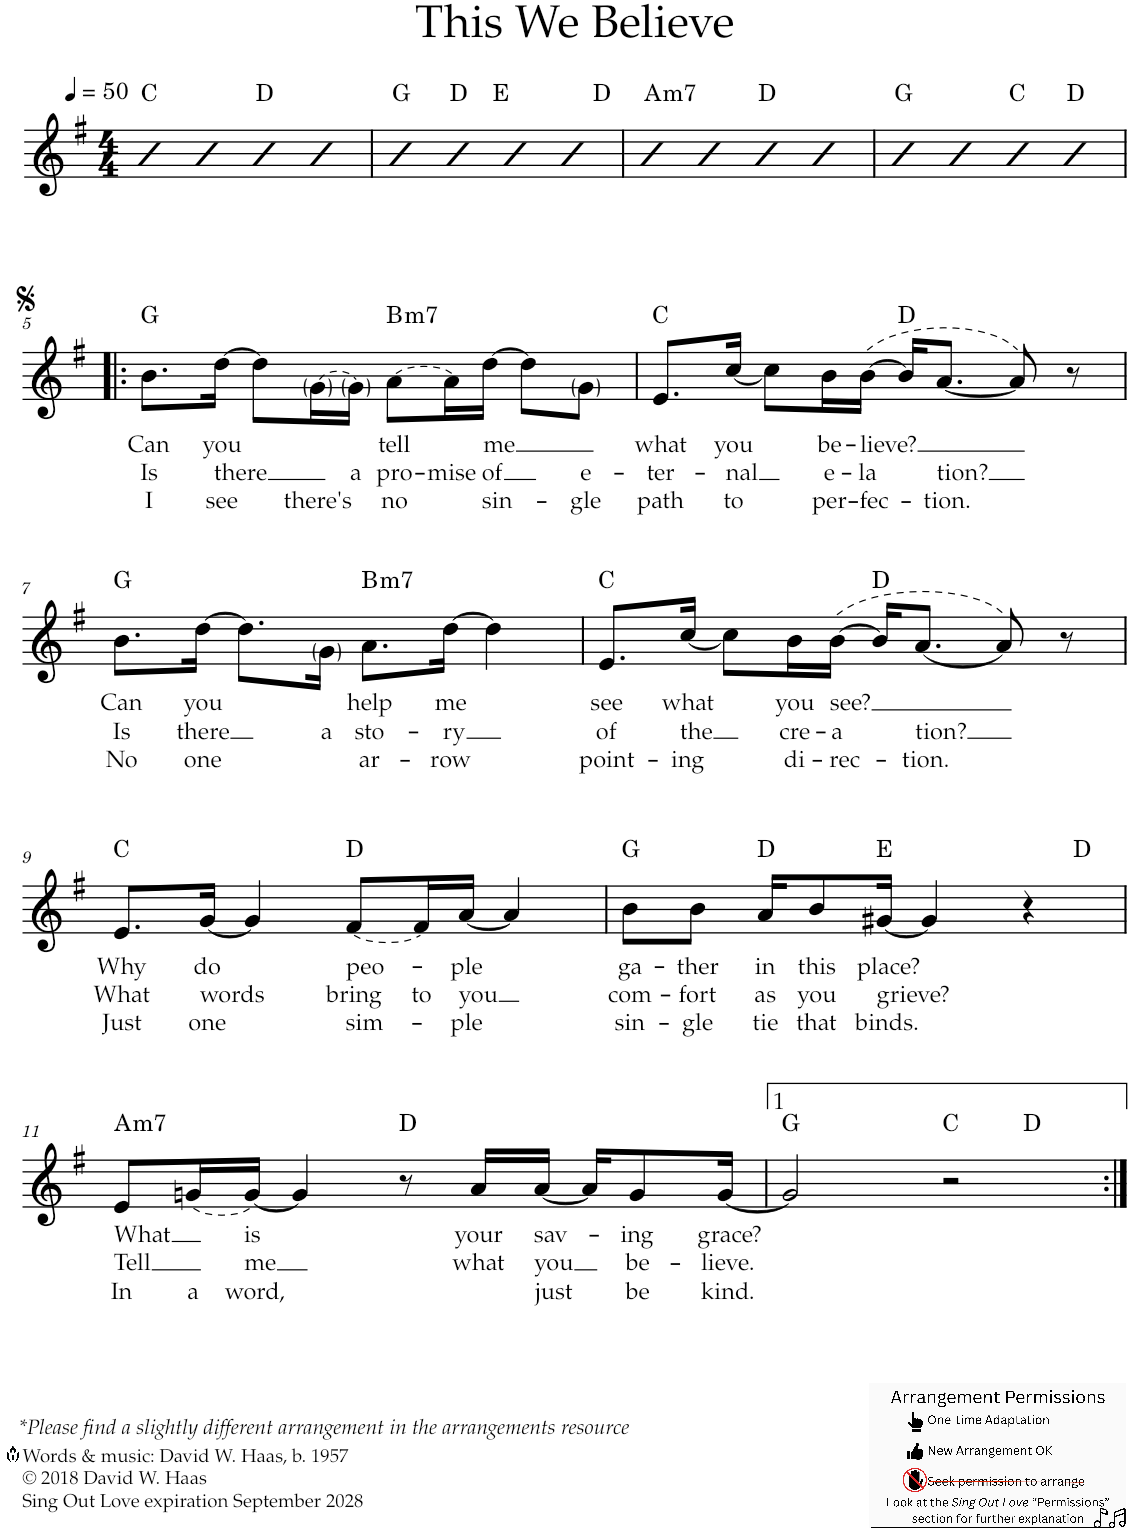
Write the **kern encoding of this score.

**kern	**text	**text	**text	**harte
*part1	*part1	*part1	*part1	*part1
*staff1	*staff1	*staff1	*staff1	*
*I"Violin	*	*	*	*
*I'Vln	*	*	*	*
*clefG2	*	*	*	*
*k[f#]	*	*	*	*
*G:	*	*	*	*
*M4/4	*	*	*	*
*MM50	*	*	*	*
=1	=1	=1	=1	=1
4b	.	.	.	C:maj
4b	.	.	.	.
4b	.	.	.	D:maj
4b	.	.	.	.
=2	=2	=2	=2	=2
*^	*	*	*	*
*	*^	*	*	*	*
4b	4..ryy	2..ryy	.	.	.	G:maj
4b	.	.	.	.	.	D:maj
.	2ryy	.	.	.	.	E:maj
4b	.	.	.	.	.	.
4b	.	.	.	.	.	.
.	.	8ryy	.	.	.	D:maj
.	16ryy	.	.	.	.	.
=3	=3	=3	=3	=3	=3	=3
!	!	!	!	!	!	!LO:H:kt=m7
*v	*v	*v	*	*	*	*
4b	.	.	.	A:min7
4b	.	.	.	.
4b	.	.	.	D:maj
4b	.	.	.	.
=4	=4	=4	=4	=4
4b	.	.	.	G:maj
4b	.	.	.	.
4b	.	.	.	C:maj
4b	.	.	.	D:maj
!!LO:LB:g=z
=5!|:	=5!|:	=5!|:	=5!|:	=5!|:
!	!LO:LY:b	!LO:LY:b	!LO:LY:b	!
8.b\L	Can	Is	I	G:maj
!	!LO:LY:b	!LO:LY:b	!LO:LY:b	!
[>16dd\Jk	you	there	see	.
8dd\L]	.	.	.	.
!LO:T:dash	!	!	!LO:LY:b	!
[16g\L	.	.	there's	.
!	!	!LO:LY:b	!	!
16g\JJ]	.	a	.	.
!LO:T:dash	!LO:LY:b	!LO:LY:b	!LO:LY:b	!LO:H:kt=m7
[8a\L	tell	pro-	no	B:min7
!	!	!LO:LY:b	!	!
16a\L]	.	-mise	.	.
!	!LO:LY:b	!LO:LY:b	!LO:LY:b	!
[>16dd\JJ	me	of	sin-	.
8dd\L]	.	.	.	.
!	!	!LO:LY:b	!LO:LY:b	!
8g\J	.	e-	-gle	.
=6	=6	=6	=6	=6
!	!LO:LY:b	!LO:LY:b	!LO:LY:b	!
8.e/L	what	-ter-	path	C:maj
!	!LO:LY:b	!LO:LY:b	!LO:LY:b	!
[<16cc/Jk	you	-nal	to	.
8cc\L]	.	.	.	.
!	!LO:LY:b	!LO:LY:b	!LO:LY:b	!
16b\L	be-	e-	per-	.
!	!LO:LY:b	!LO:LY:b	!LO:LY:b	!
([>16b\JJ	-lieve?	-la	-fec-	.
16b/KL]	.	.	.	D:maj
!	!	!LO:LY:b	!LO:LY:b	!
[<8.a/J	.	-tion?	-tion.	.
8a/])	.	.	.	.
8r	.	.	.	.
!!LO:LB:g=z
=7	=7	=7	=7	=7
!	!LO:LY:b	!LO:LY:b	!LO:LY:b	!
8.b\L	Can	Is	No	G:maj
!	!LO:LY:b	!LO:LY:b	!LO:LY:b	!
[>16dd\Jk	you	there	one	.
8.dd\L]	.	.	.	.
!	!	!LO:LY:b	!	!
16g\Jk	.	a	.	.
!	!LO:LY:b	!LO:LY:b	!LO:LY:b	!LO:H:kt=m7
8.a\L	help	sto-	ar-	B:min7
!	!LO:LY:b	!LO:LY:b	!LO:LY:b	!
[>16dd\Jk	me	-ry	-row	.
4dd\]	.	.	.	.
=8	=8	=8	=8	=8
!	!LO:LY:b	!LO:LY:b	!LO:LY:b	!
8.e/L	see	of	point-	C:maj
!	!LO:LY:b	!LO:LY:b	!LO:LY:b	!
[<16cc/Jk	what	the	-ing	.
8cc\L]	.	.	.	.
!	!LO:LY:b	!LO:LY:b	!LO:LY:b	!
16b\L	you	cre-	di-	.
!	!LO:LY:b	!LO:LY:b	!LO:LY:b	!
([>16b\JJ	see?	-a	-rec-	.
16b/KL]	.	.	.	D:maj
!	!	!LO:LY:b	!LO:LY:b	!
[<8.a/J	.	-tion?	-tion.	.
8a/])	.	.	.	.
8r	.	.	.	.
!!LO:LB:g=z
=9	=9	=9	=9	=9
!	!LO:LY:b	!LO:LY:b	!LO:LY:b	!
8.e/L	Why	What	Just	C:maj
!	!LO:LY:b	!LO:LY:b	!LO:LY:b	!
[<16g/Jk	do	words	one	.
4g/]	.	.	.	.
!LO:T:dash	!LO:LY:b	!LO:LY:b	!LO:LY:b	!
[8f#/L	peo-	bring	sim-	D:maj
!	!	!LO:LY:b	!	!
16f#/L]	.	to	.	.
!	!LO:LY:b	!LO:LY:b	!LO:LY:b	!
[<16a/JJ	-ple	you	-ple	.
4a/]	.	.	.	.
=10	=10	=10	=10	=10
!	!LO:LY:b	!LO:LY:b	!LO:LY:b	!
*^	*	*	*	*
8b\L	2..ryy	ga-	com-	sin-	G:maj
!	!	!LO:LY:b	!LO:LY:b	!LO:LY:b	!
8b\J	.	-ther	-fort	-gle	.
!	!	!LO:LY:b	!LO:LY:b	!LO:LY:b	!
16a/KL	.	in	as	tie	D:maj
!	!	!LO:LY:b	!LO:LY:b	!LO:LY:b	!
8b/	.	this	you	that	.
!	!	!LO:LY:b	!LO:LY:b	!LO:LY:b	!
[<16g#X/Jk	.	place?	grieve?	binds.	E:maj
4g#/]	.	.	.	.	.
4r	.	.	.	.	.
.	8ryy	.	.	.	D:maj
!!LO:LB:g=z	!!
=11	=11	=11	=11	=11	=11
!	!	!LO:LY:b	!LO:LY:b	!LO:LY:b	!LO:H:kt=m7
*v	*v	*	*	*	*
8e/L	What	Tell	In	A:min7
!LO:T:dash	!	!	!LO:LY:b	!
[16gn/L	.	.	a	.
!	!LO:LY:b	!LO:LY:b	!LO:LY:b	!
16g/JJ_	is	me	word,	.
4g/]	.	.	.	.
8r	.	.	.	D:maj
!	!LO:LY:b	!LO:LY:b	!	!
16a/LL	your	what	.	.
!	!LO:LY:b	!LO:LY:b	!LO:LY:b	!
[<16a/JJ	sav-	you	just	.
16a/KL]	.	.	.	.
!	!LO:LY:b	!LO:LY:b	!LO:LY:b	!
8g/	-ing	be-	be	.
!	!LO:LY:b	!LO:LY:b	!LO:LY:b	!
[16g/Jk	grace?	-lieve.	kind.	.
=12	=12	=12	=12	=12
*^	*	*	*	*
2g/]	2.ryy	.	.	.	G:maj
2r	.	.	.	.	C:maj
.	4ryy	.	.	.	D:maj
*v	*v	*	*	*	*
=:|!	=:|!	=:|!	=:|!	=:|!
*-	*-	*-	*-	*-
